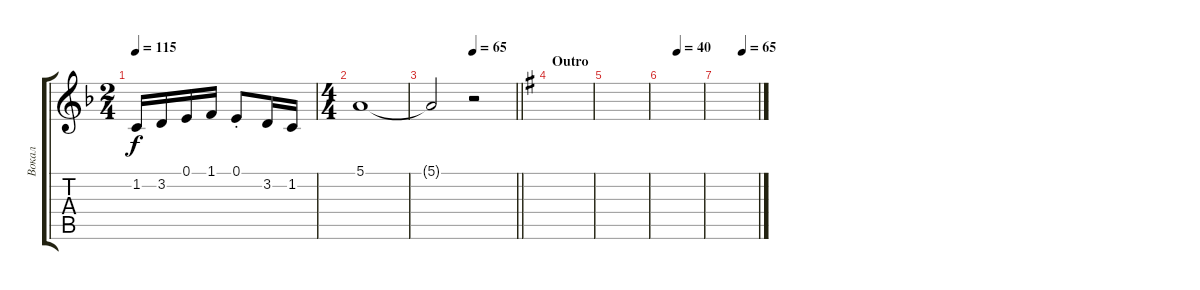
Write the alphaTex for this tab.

\track ("Вокал" "Вокал") {instrument trumpet}
\staff {score tabs}
\tuning (E4 B3 G3 D3 A2 E2) {hide}
\ts (2 4)
\tempo 115
\clef g2
\ks dminor
1.2.16{dy f} 3.2.16 0.1.16 1.1.16 0.1{st}.8 3.2.16 1.2.16 |
\ts (4 4)
5.1.1 |
\tempo (65 0.5)
\barLineRight lightlight
5.1{t}.2 r.2 |
\section ("" "Outro")
\ks eminor
|
|
\tempo (40 0.375)
|
\tempo (65 0.625)
